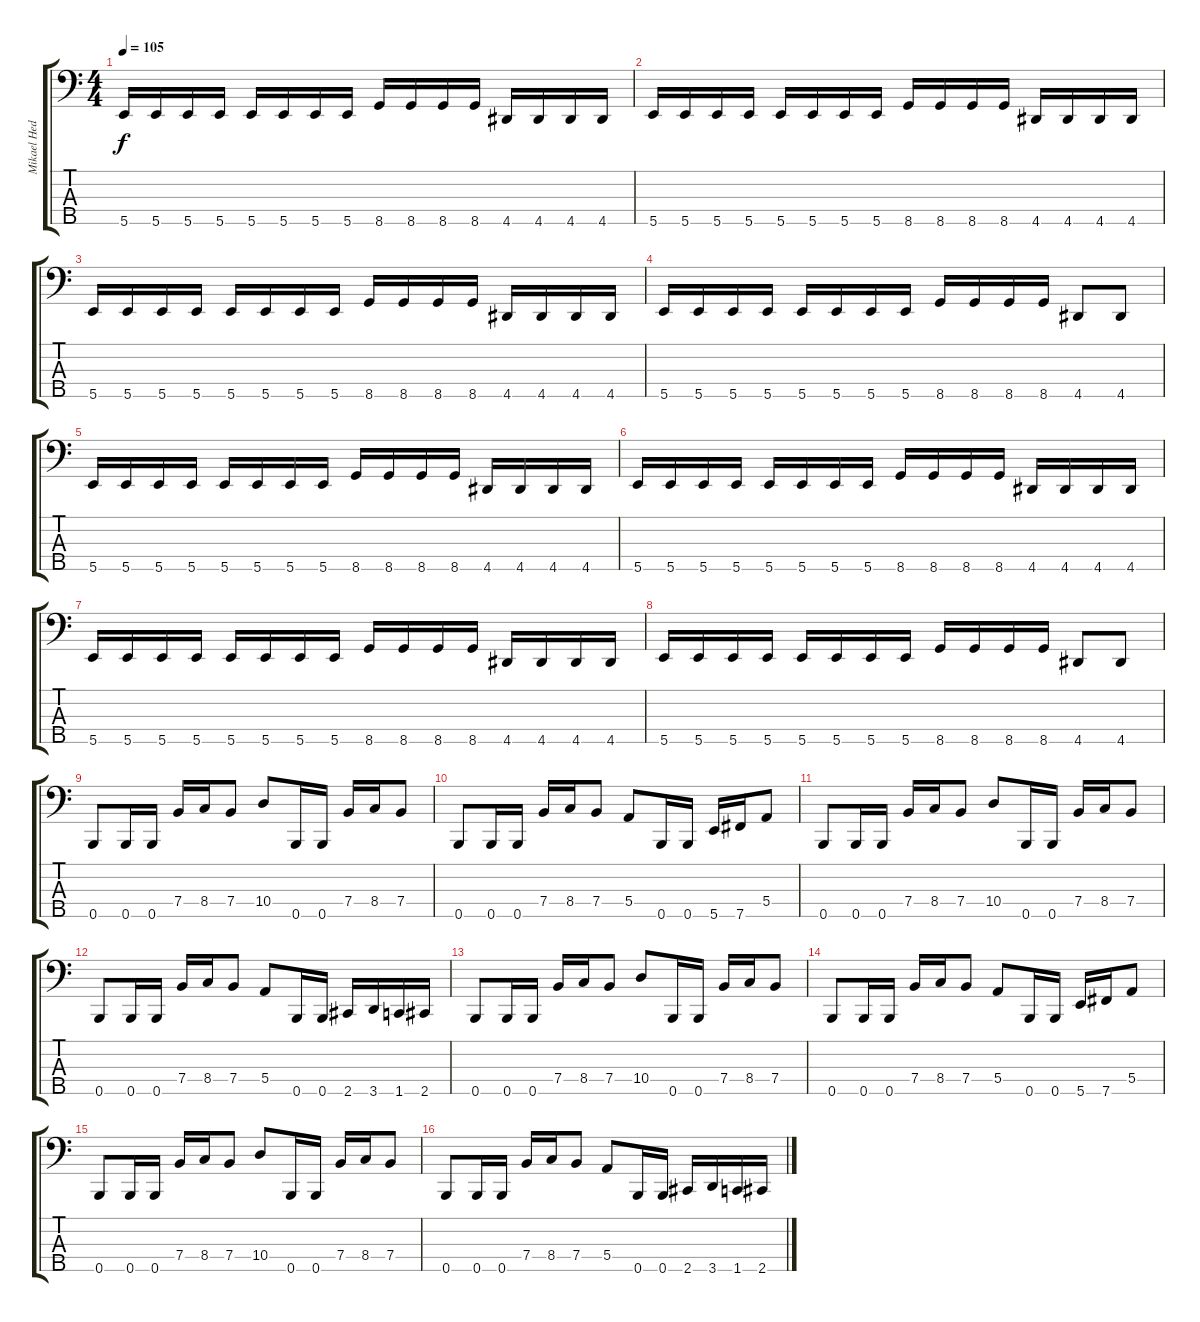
\track ("Mikael Hedlund" "Mikael Hed") {instrument electricbasspick}
\staff {score tabs}
\tuning (G2 D2 A1 E1 B0) {hide}
\ts (4 4)
\tempo 105
\clef f4
\ks c
5.5.16{dy f} 5.5.16 5.5.16 5.5.16 5.5.16 5.5.16 5.5.16 5.5.16 8.5.16 8.5.16 8.5.16 8.5.16 4.5.16 4.5.16 4.5.16 4.5.16 |
5.5.16 5.5.16 5.5.16 5.5.16 5.5.16 5.5.16 5.5.16 5.5.16 8.5.16 8.5.16 8.5.16 8.5.16 4.5.16 4.5.16 4.5.16 4.5.16 |
5.5.16 5.5.16 5.5.16 5.5.16 5.5.16 5.5.16 5.5.16 5.5.16 8.5.16 8.5.16 8.5.16 8.5.16 4.5.16 4.5.16 4.5.16 4.5.16 |
5.5.16 5.5.16 5.5.16 5.5.16 5.5.16 5.5.16 5.5.16 5.5.16 8.5.16 8.5.16 8.5.16 8.5.16 4.5.8 4.5.8 |
5.5.16 5.5.16 5.5.16 5.5.16 5.5.16 5.5.16 5.5.16 5.5.16 8.5.16 8.5.16 8.5.16 8.5.16 4.5.16 4.5.16 4.5.16 4.5.16 |
5.5.16 5.5.16 5.5.16 5.5.16 5.5.16 5.5.16 5.5.16 5.5.16 8.5.16 8.5.16 8.5.16 8.5.16 4.5.16 4.5.16 4.5.16 4.5.16 |
5.5.16 5.5.16 5.5.16 5.5.16 5.5.16 5.5.16 5.5.16 5.5.16 8.5.16 8.5.16 8.5.16 8.5.16 4.5.16 4.5.16 4.5.16 4.5.16 |
5.5.16 5.5.16 5.5.16 5.5.16 5.5.16 5.5.16 5.5.16 5.5.16 8.5.16 8.5.16 8.5.16 8.5.16 4.5.8 4.5.8 |
0.5.8 0.5.16 0.5.16 7.4.16 8.4.16 7.4.8 10.4.8 0.5.16 0.5.16 7.4.16 8.4.16 7.4.8 |
0.5.8 0.5.16 0.5.16 7.4.16 8.4.16 7.4.8 5.4.8 0.5.16 0.5.16 5.5.16 7.5.16 5.4.8 |
0.5.8 0.5.16 0.5.16 7.4.16 8.4.16 7.4.8 10.4.8 0.5.16 0.5.16 7.4.16 8.4.16 7.4.8 |
0.5.8 0.5.16 0.5.16 7.4.16 8.4.16 7.4.8 5.4.8 0.5.16 0.5.16 2.5.16 3.5.16 1.5.16 2.5.16 |
0.5.8 0.5.16 0.5.16 7.4.16 8.4.16 7.4.8 10.4.8 0.5.16 0.5.16 7.4.16 8.4.16 7.4.8 |
0.5.8 0.5.16 0.5.16 7.4.16 8.4.16 7.4.8 5.4.8 0.5.16 0.5.16 5.5.16 7.5.16 5.4.8 |
0.5.8 0.5.16 0.5.16 7.4.16 8.4.16 7.4.8 10.4.8 0.5.16 0.5.16 7.4.16 8.4.16 7.4.8 |
0.5.8 0.5.16 0.5.16 7.4.16 8.4.16 7.4.8 5.4.8 0.5.16 0.5.16 2.5.16 3.5.16 1.5.16 2.5.16
